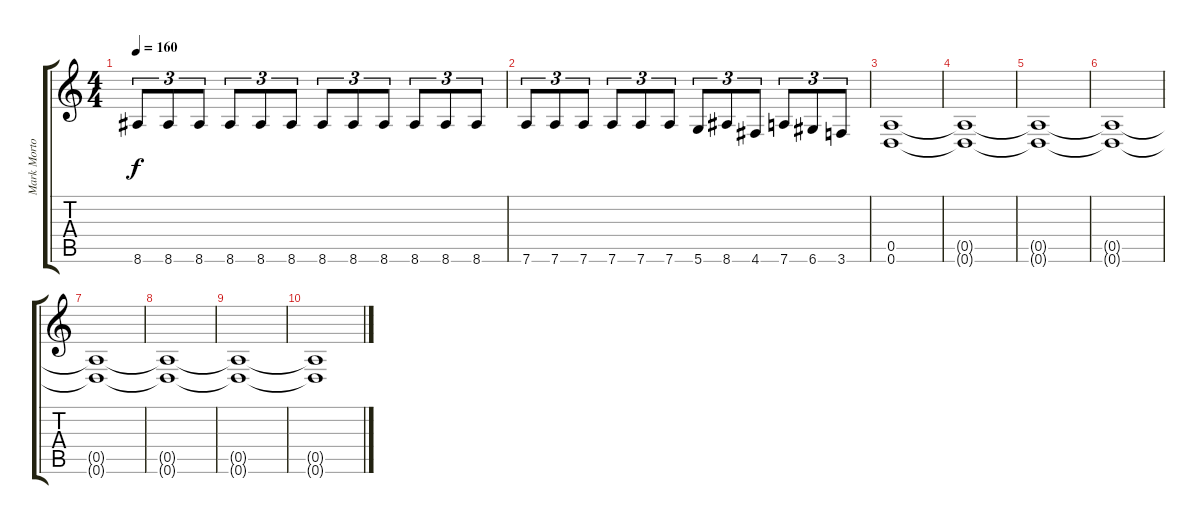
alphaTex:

\track ("Mark Morton - Rhythm" "Mark Morto") {instrument distortionguitar}
\staff {score tabs}
\tuning (E4 B3 G3 D3 A2 D2) {hide}
\ts (4 4)
\tempo 160
\clef g2
\ks c
8.6.8{tu (3 2) dy f} 8.6.8{tu (3 2)} 8.6.8{tu (3 2)} 8.6.8{tu (3 2)} 8.6.8{tu (3 2)} 8.6.8{tu (3 2)} 8.6.8{tu (3 2)} 8.6.8{tu (3 2)} 8.6.8{tu (3 2)} 8.6.8{tu (3 2)} 8.6.8{tu (3 2)} 8.6.8{tu (3 2)} |
7.6.8{tu (3 2)} 7.6.8{tu (3 2)} 7.6.8{tu (3 2)} 7.6.8{tu (3 2)} 7.6.8{tu (3 2)} 7.6.8{tu (3 2)} 5.6.8{tu (3 2)} 8.6.8{tu (3 2)} 4.6.8{tu (3 2)} 7.6.8{tu (3 2)} 6.6.8{tu (3 2)} 3.6.8{tu (3 2)} |
(0.5 0.6).1 |
(0.5{t} 0.6{t}).1 |
(0.5{t} 0.6{t}).1 |
(0.5{t} 0.6{t}).1 |
(0.5{t} 0.6{t}).1 |
(0.5{t} 0.6{t}).1 |
(0.5{t} 0.6{t}).1 |
(0.5{t} 0.6{t}).1
